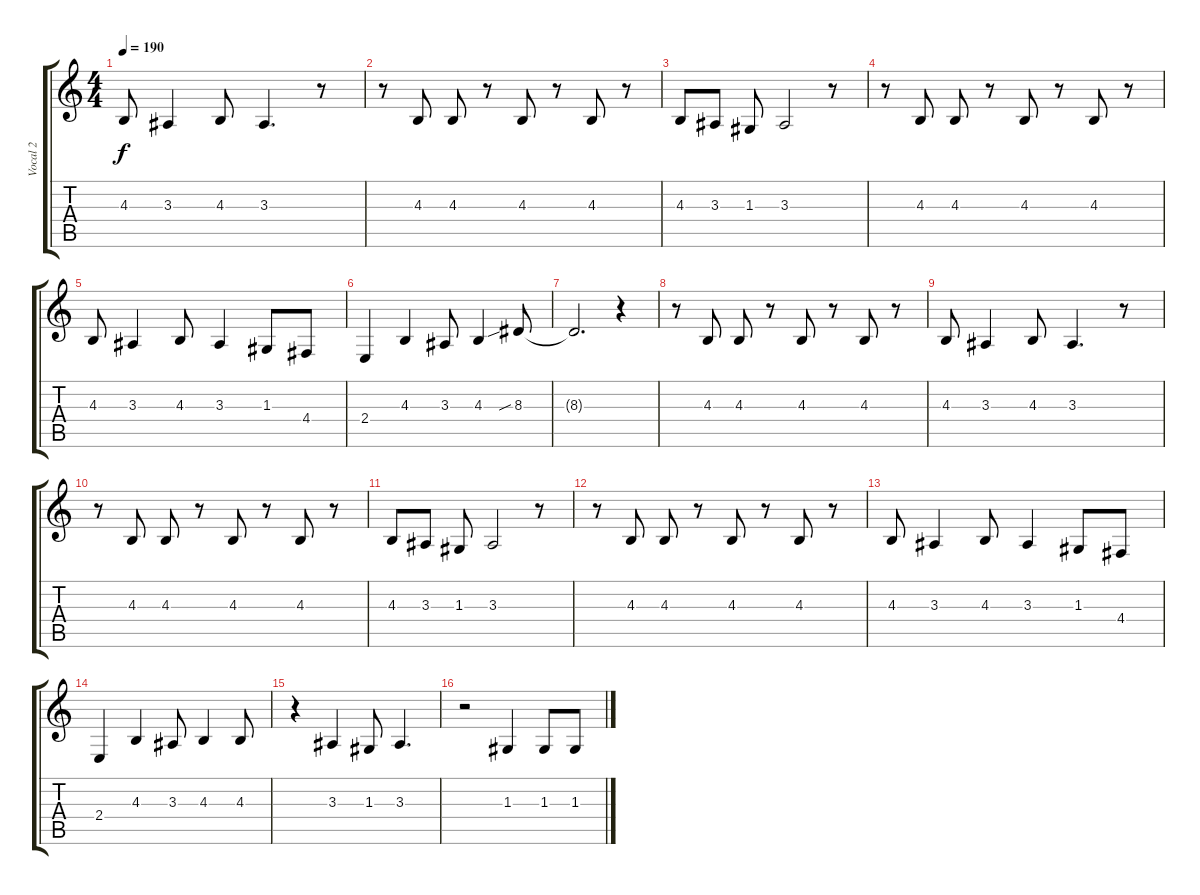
\track ("Vocal 2" "Vocal 2") {instrument clarinet}
\staff {score tabs}
\tuning (E4 B3 G3 D3 A2 D2) {hide}
\ts (4 4)
\tempo 190
\clef g2
\ks c
4.3.8{dy f} 3.3.4 4.3.8 3.3.4{d} r.8 |
r.8 4.3.8 4.3.8 r.8 4.3.8 r.8 4.3.8 r.8 |
4.3.8 3.3.8 1.3.8 3.3.2 r.8 |
r.8 4.3.8 4.3.8 r.8 4.3.8 r.8 4.3.8 r.8 |
4.3.8 3.3.4 4.3.8 3.3.4 1.3.8 4.4.8 |
2.4.4 4.3.4 3.3.8 4.3.4 8.3{sib}.8 |
8.3{t}.2{d} r.4 |
r.8 4.3.8 4.3.8 r.8 4.3.8 r.8 4.3.8 r.8 |
4.3.8 3.3.4 4.3.8 3.3.4{d} r.8 |
r.8 4.3.8 4.3.8 r.8 4.3.8 r.8 4.3.8 r.8 |
4.3.8 3.3.8 1.3.8 3.3.2 r.8 |
r.8 4.3.8 4.3.8 r.8 4.3.8 r.8 4.3.8 r.8 |
4.3.8 3.3.4 4.3.8 3.3.4 1.3.8 4.4.8 |
2.4.4 4.3.4 3.3.8 4.3.4 4.3.8 |
r.4 3.3.4 1.3.8 3.3.4{d} |
r.2 1.3.4 1.3.8 1.3.8
